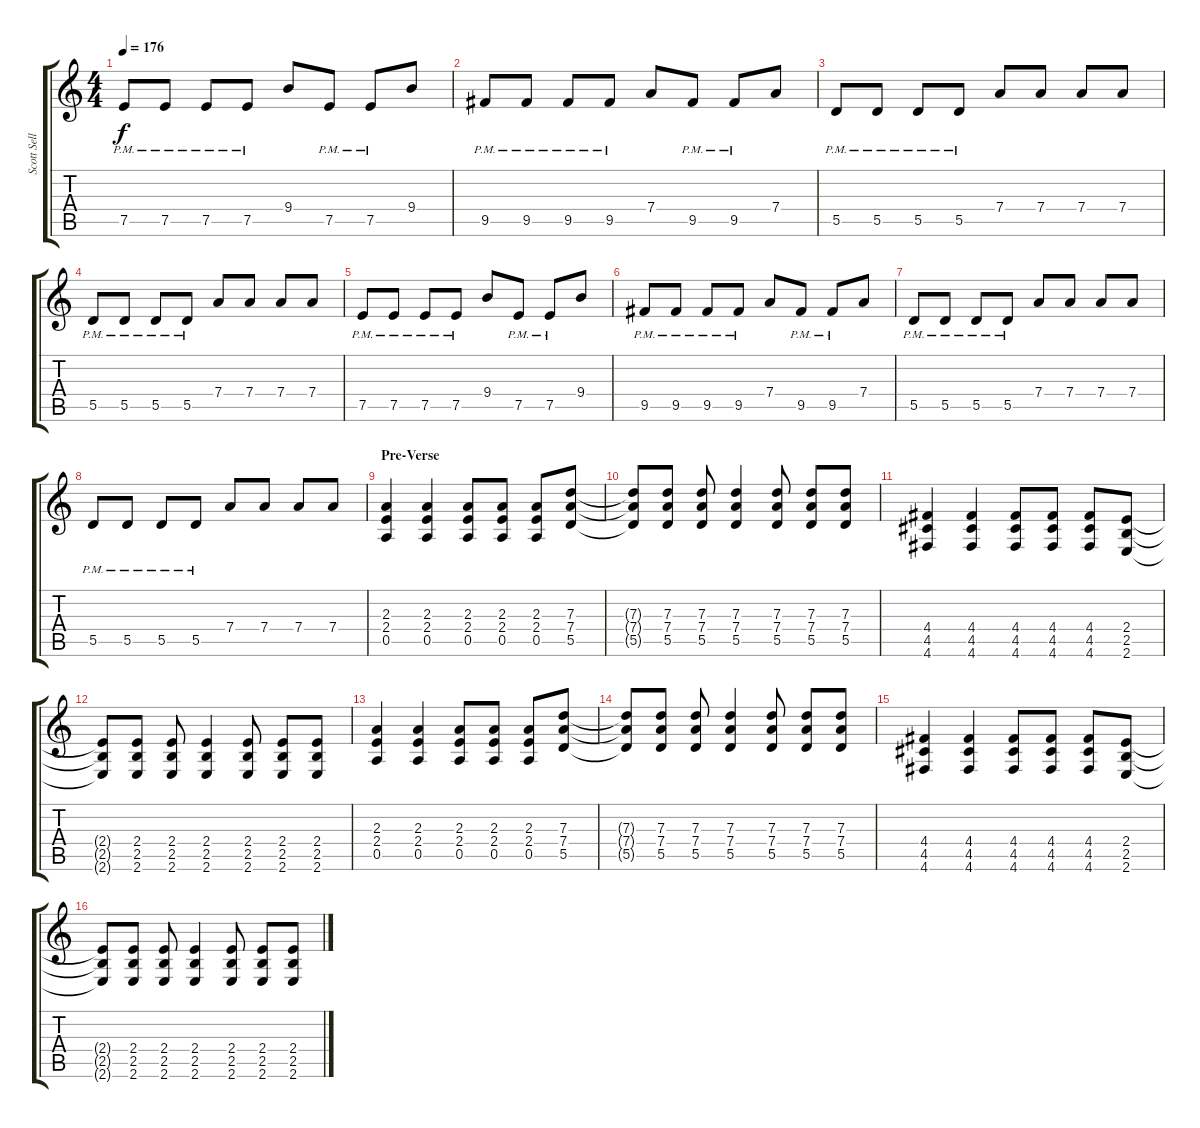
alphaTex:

\track ("Scott Sellers" "Scott Sell") {instrument distortionguitar}
\staff {score tabs}
\tuning (E4 B3 G3 D3 A2 D2) {hide}
\ts (4 4)
\tempo 176
\clef g2
\ks c
7.5{pm}.8{dy f} 7.5{pm}.8 7.5{pm}.8 7.5{pm}.8 9.4.8 7.5{pm}.8 7.5{pm}.8 9.4.8 |
9.5{pm}.8 9.5{pm}.8 9.5{pm}.8 9.5{pm}.8 7.4.8 9.5{pm}.8 9.5{pm}.8 7.4.8 |
5.5{pm}.8 5.5{pm}.8 5.5{pm}.8 5.5{pm}.8 7.4.8 7.4.8 7.4.8 7.4.8 |
5.5{pm}.8 5.5{pm}.8 5.5{pm}.8 5.5{pm}.8 7.4.8 7.4.8 7.4.8 7.4.8 |
7.5{pm}.8 7.5{pm}.8 7.5{pm}.8 7.5{pm}.8 9.4.8 7.5{pm}.8 7.5{pm}.8 9.4.8 |
9.5{pm}.8 9.5{pm}.8 9.5{pm}.8 9.5{pm}.8 7.4.8 9.5{pm}.8 9.5{pm}.8 7.4.8 |
5.5{pm}.8 5.5{pm}.8 5.5{pm}.8 5.5{pm}.8 7.4.8 7.4.8 7.4.8 7.4.8 |
5.5{pm}.8 5.5{pm}.8 5.5{pm}.8 5.5{pm}.8 7.4.8 7.4.8 7.4.8 7.4.8 |
\section ("" "Pre-Verse")
(2.3 2.4 0.5).4 (2.3 2.4 0.5).4 (2.3 2.4 0.5).8 (2.3 2.4 0.5).8 (2.3 2.4 0.5).8 (7.3 7.4 5.5).8 |
(7.3{t} 7.4{t} 5.5{t}).8 (7.3 7.4 5.5).8 (7.3 7.4 5.5).8 (7.3 7.4 5.5).4 (7.3 7.4 5.5).8 (7.3 7.4 5.5).8 (7.3 7.4 5.5).8 |
(4.4 4.5 4.6).4 (4.4 4.5 4.6).4 (4.4 4.5 4.6).8 (4.4 4.5 4.6).8 (4.4 4.5 4.6).8 (2.4 2.5 2.6).8 |
(2.4{t} 2.5{t} 2.6{t}).8 (2.4 2.5 2.6).8 (2.4 2.5 2.6).8 (2.4 2.5 2.6).4 (2.4 2.5 2.6).8 (2.4 2.5 2.6).8 (2.4 2.5 2.6).8 |
(2.3 2.4 0.5).4 (2.3 2.4 0.5).4 (2.3 2.4 0.5).8 (2.3 2.4 0.5).8 (2.3 2.4 0.5).8 (7.3 7.4 5.5).8 |
(7.3{t} 7.4{t} 5.5{t}).8 (7.3 7.4 5.5).8 (7.3 7.4 5.5).8 (7.3 7.4 5.5).4 (7.3 7.4 5.5).8 (7.3 7.4 5.5).8 (7.3 7.4 5.5).8 |
(4.4 4.5 4.6).4 (4.4 4.5 4.6).4 (4.4 4.5 4.6).8 (4.4 4.5 4.6).8 (4.4 4.5 4.6).8 (2.4 2.5 2.6).8 |
(2.4{t} 2.5{t} 2.6{t}).8 (2.4 2.5 2.6).8 (2.4 2.5 2.6).8 (2.4 2.5 2.6).4 (2.4 2.5 2.6).8 (2.4 2.5 2.6).8 (2.4 2.5 2.6).8
